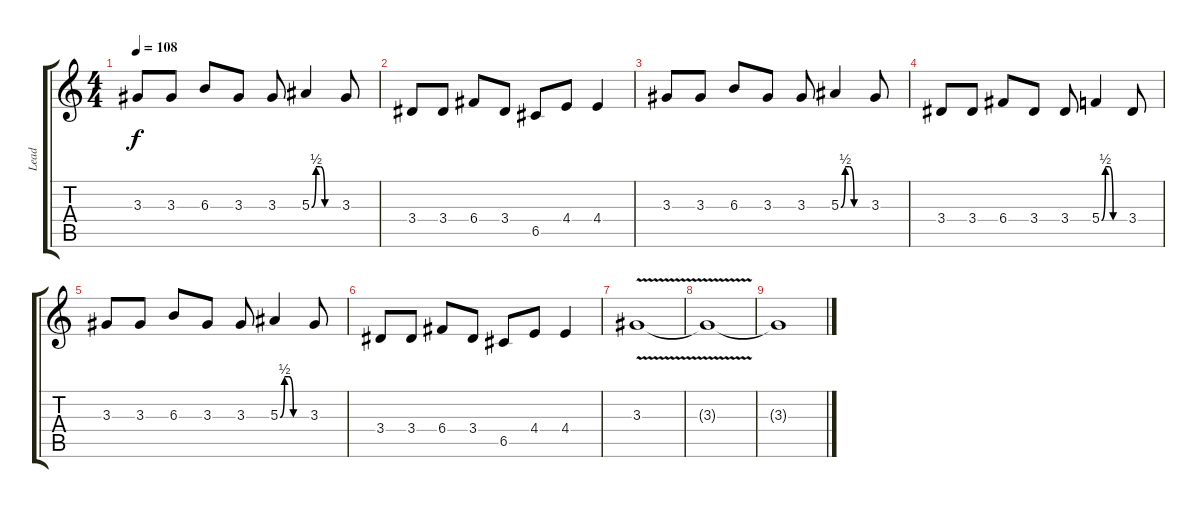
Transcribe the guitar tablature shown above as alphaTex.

\track ("Lead" "Lead") {instrument distortionguitar}
\staff {score tabs}
\tuning (D4 A3 F3 C3 G2 D2) {hide}
\ts (4 4)
\tempo 108
\clef g2
\ks c
3.3.8{dy f} 3.3.8 6.3.8 3.3.8 3.3.8 5.3{be (custom 0 0 10 2 20 2 30 0 60 0)}.4 3.3.8 |
3.4.8 3.4.8 6.4.8 3.4.8 6.5.8 4.4.8 4.4.4 |
3.3.8 3.3.8 6.3.8 3.3.8 3.3.8 5.3{be (custom 0 0 10 2 20 2 30 0 60 0)}.4 3.3.8 |
3.4.8 3.4.8 6.4.8 3.4.8 3.4.8 5.4{be (custom 0 0 10 2 20 2 30 0 60 0)}.4 3.4.8 |
3.3.8 3.3.8 6.3.8 3.3.8 3.3.8 5.3{be (custom 0 0 10 2 20 2 30 0 60 0)}.4 3.3.8 |
3.4.8 3.4.8 6.4.8 3.4.8 6.5.8 4.4.8 4.4.4 |
3.3{v}.1 |
3.3{t}.1 |
3.3{t}.1
